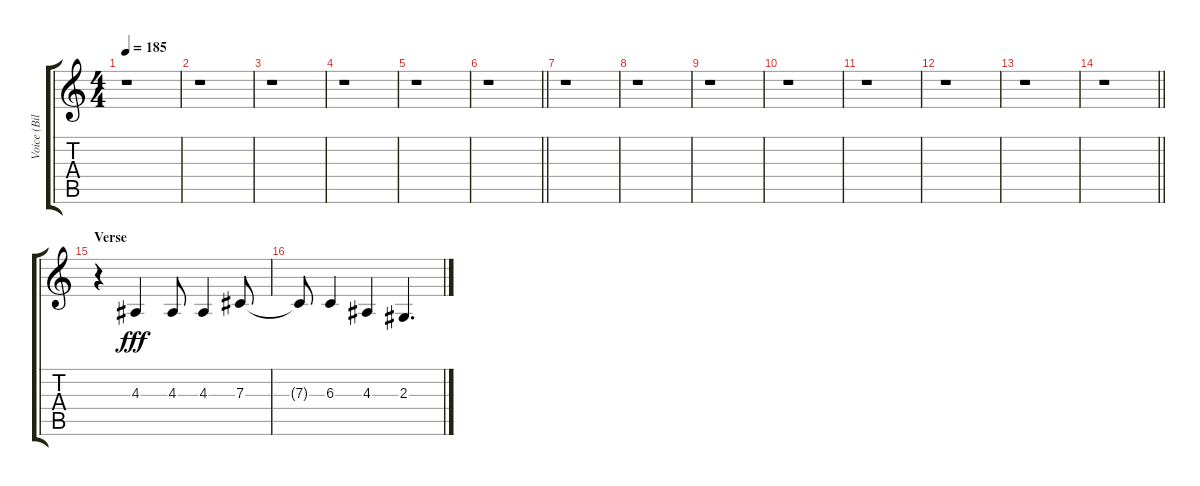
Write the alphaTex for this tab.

\track ("Voice (Billie Joe)" "Voice (Bil") {instrument lead6voice}
\staff {score tabs}
\tuning (Eb4 Bb3 Gb3 Db3 Ab2 Eb2) {hide}
\ts (4 4)
\tempo 185
\clef g2
\ks c
r.1{dy fff} |
r.1 |
r.1 |
r.1 |
r.1 |
\barLineRight lightlight
r.1 |
r.1 |
r.1 |
r.1 |
r.1 |
r.1 |
r.1 |
r.1 |
\barLineRight lightlight
r.1 |
\section ("" "Verse")
r.4 4.3.4 4.3.8 4.3.4 7.3.8 |
7.3{t}.8 6.3.4 4.3.4 2.3.4{d}
